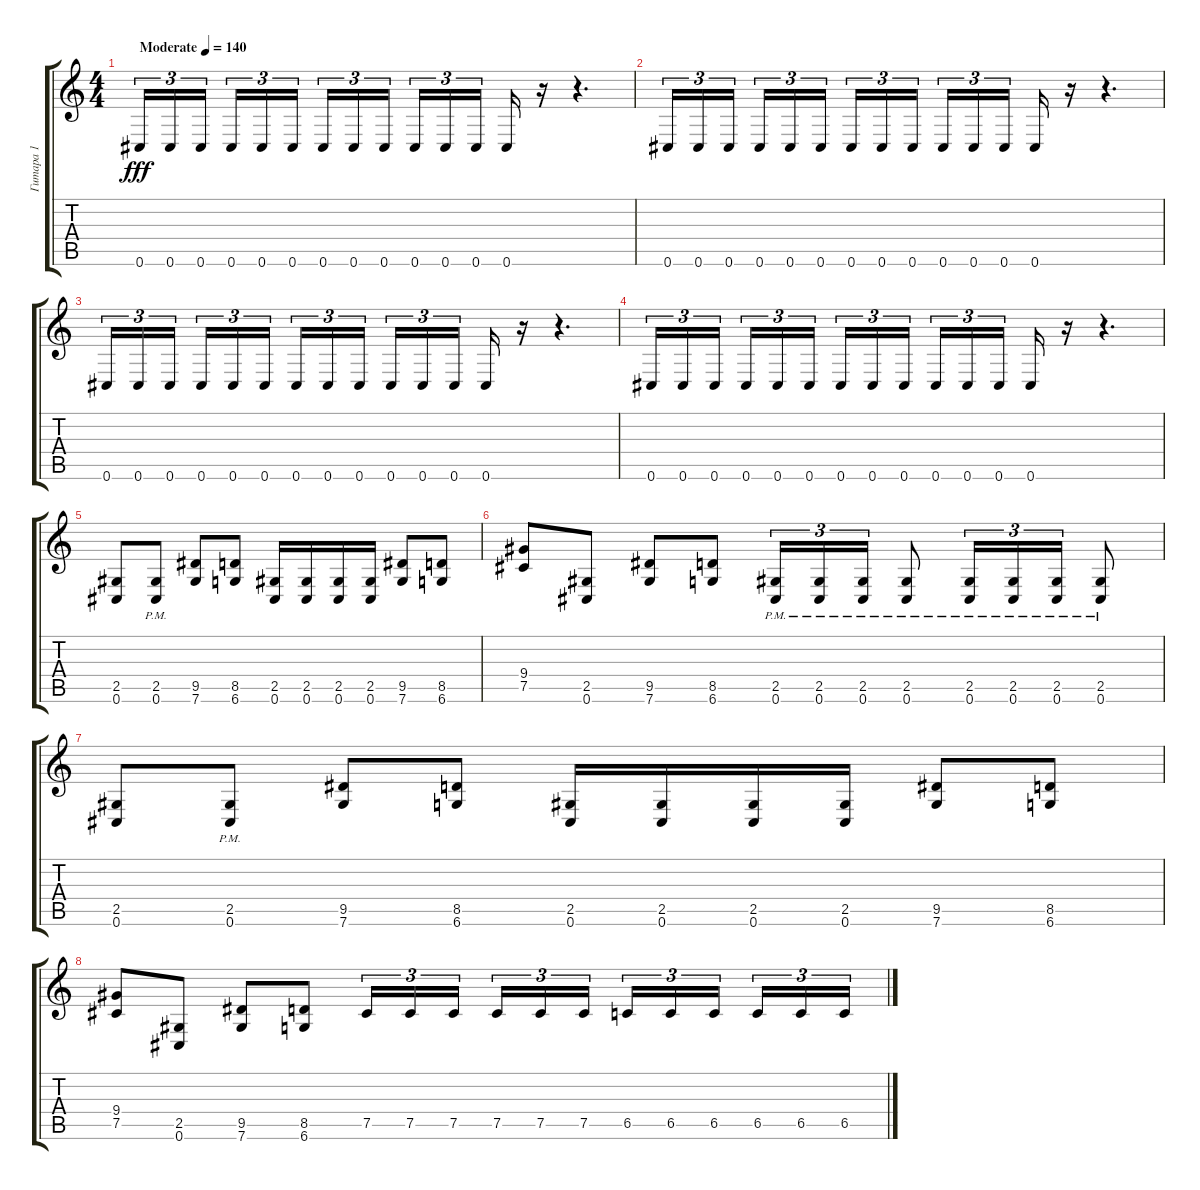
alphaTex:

\track ("Гитара 1" "Гитара 1") {instrument distortionguitar}
\staff {score tabs}
\tuning (Db4 Ab3 E3 B2 Gb2 Db2) {hide}
\ts (4 4)
\tempo (140 "Moderate")
\clef g2
\ks c
0.6.16{tu (3 2) dy fff instrument distortionguitar} 0.6.16{tu (3 2)} 0.6.16{tu (3 2) beam splitsecondary} 0.6.16{tu (3 2)} 0.6.16{tu (3 2)} 0.6.16{tu (3 2)} 0.6.16{tu (3 2)} 0.6.16{tu (3 2)} 0.6.16{tu (3 2) beam splitsecondary} 0.6.16{tu (3 2)} 0.6.16{tu (3 2)} 0.6.16{tu (3 2)} 0.6.16 r.16 r.4{d} |
0.6.16{tu (3 2)} 0.6.16{tu (3 2)} 0.6.16{tu (3 2) beam splitsecondary} 0.6.16{tu (3 2)} 0.6.16{tu (3 2)} 0.6.16{tu (3 2)} 0.6.16{tu (3 2)} 0.6.16{tu (3 2)} 0.6.16{tu (3 2) beam splitsecondary} 0.6.16{tu (3 2)} 0.6.16{tu (3 2)} 0.6.16{tu (3 2)} 0.6.16 r.16 r.4{d} |
0.6.16{tu (3 2)} 0.6.16{tu (3 2)} 0.6.16{tu (3 2) beam splitsecondary} 0.6.16{tu (3 2)} 0.6.16{tu (3 2)} 0.6.16{tu (3 2)} 0.6.16{tu (3 2)} 0.6.16{tu (3 2)} 0.6.16{tu (3 2) beam splitsecondary} 0.6.16{tu (3 2)} 0.6.16{tu (3 2)} 0.6.16{tu (3 2)} 0.6.16 r.16 r.4{d} |
0.6.16{tu (3 2)} 0.6.16{tu (3 2)} 0.6.16{tu (3 2) beam splitsecondary} 0.6.16{tu (3 2)} 0.6.16{tu (3 2)} 0.6.16{tu (3 2)} 0.6.16{tu (3 2)} 0.6.16{tu (3 2)} 0.6.16{tu (3 2) beam splitsecondary} 0.6.16{tu (3 2)} 0.6.16{tu (3 2)} 0.6.16{tu (3 2)} 0.6.16 r.16 r.4{d} |
(2.5 0.6).8 (2.5{pm} 0.6{pm}).8 (9.5 7.6).8 (8.5 6.6).8 (2.5 0.6).16 (2.5 0.6).16 (2.5 0.6).16 (2.5 0.6).16 (9.5 7.6).8 (8.5 6.6).8 |
(9.4 7.5).8 (2.5 0.6).8 (9.5 7.6).8 (8.5 6.6).8 (2.5{pm} 0.6{pm}).16{tu (3 2)} (2.5{pm} 0.6{pm}).16{tu (3 2)} (2.5{pm} 0.6{pm}).16{tu (3 2)} (2.5{pm} 0.6{pm}).8 (2.5{pm} 0.6{pm}).16{tu (3 2)} (2.5{pm} 0.6{pm}).16{tu (3 2)} (2.5{pm} 0.6{pm}).16{tu (3 2)} (2.5{pm} 0.6{pm}).8 |
(2.5 0.6).8 (2.5{pm} 0.6{pm}).8 (9.5 7.6).8 (8.5 6.6).8 (2.5 0.6).16 (2.5 0.6).16 (2.5 0.6).16 (2.5 0.6).16 (9.5 7.6).8 (8.5 6.6).8 |
(9.4 7.5).8 (2.5 0.6).8 (9.5 7.6).8 (8.5 6.6).8 7.5.16{tu (3 2)} 7.5.16{tu (3 2)} 7.5.16{tu (3 2) beam splitsecondary} 7.5.16{tu (3 2)} 7.5.16{tu (3 2)} 7.5.16{tu (3 2)} 6.5.16{tu (3 2)} 6.5.16{tu (3 2)} 6.5.16{tu (3 2) beam splitsecondary} 6.5.16{tu (3 2)} 6.5.16{tu (3 2)} 6.5.16{tu (3 2)}
